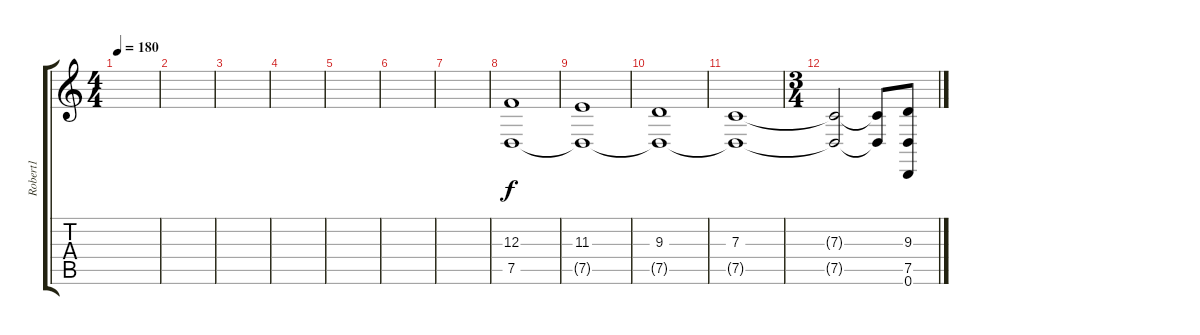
\track ("Robert1" "Robert1") {instrument pad4choir}
\staff {score tabs}
\tuning (D4 A3 F3 C3 G2 D2) {hide}
\ts (4 4)
\tempo 180
\clef g2
\ks c
|
|
|
|
|
|
|
(12.3 7.5).1{volume 12 instrument pad4choir} |
(11.3 7.5{t}).1 |
(9.3 7.5{t}).1 |
(7.3 7.5{t}).1 |
\ts (3 4)
(7.3{t} 7.5{t}).2 (7.3{t} 7.5{t}).8 (9.3 7.5 0.6).8
